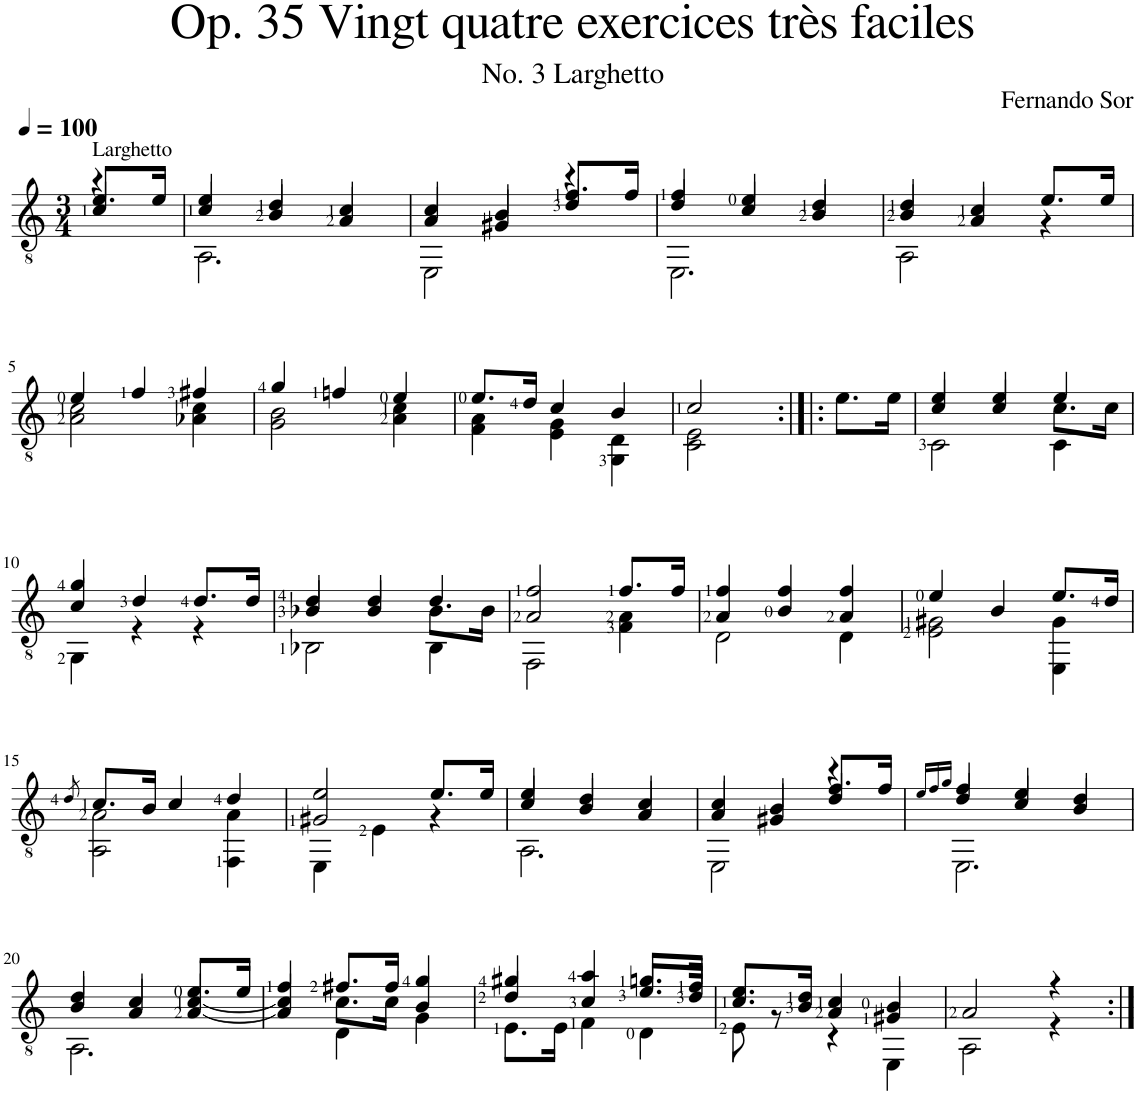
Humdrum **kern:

**kern
*part1
*staff1
*I"Classical Guitar
*I'Guit.
*clefGv2
*k[]
*M3/4
*MM100
=
*^
*	*^
!LO:TX:a:t=Larghetto	!	!
8.e/L	4r	4c/
16e/Jk	.	.
=1	=1	=1
4e/	2.AA\	4c/
4d/	.	4B/
4c/	.	4A/
=2	=2	=2
4c/	2EE\	4A/
4B/	.	4G#X/
8.f/L	4r	4d/
16f/Jk	.	.
=3	=3	=3
4f/	2.EE\	4d/
4e/	.	4c/
4d/	.	4B/
=4	=4	=4
4d/	2AA\	4B/
4c/	.	4A/
8.e/L	4r	4ryy
16e/Jk	.	.
*	*v	*v
!!LO:LB:g=z
=5	=5
4e/	2A\ 2c\
4f/	.
4f#X/	4A-X\ 4c\
=6	=6
4g/	2G\ 2B\
4fn/	.
4e/	4A\ 4c\
=7	=7
8.e/L	4F\ 4A\
16d/Jk	.
4c/	4E\ 4G\
4B/	4GG\ 4D\
=8	=8
2c/	2C\ 2E\
*v	*v
=8X1:|!|:
8.e\L
16e\Jk
=9
*^
*	*^
4e/	2C\	4c/
4e/	.	4c/
4e/	4C\	8.c\L
.	.	16c\Jk
!!LO:LB:g=z	!!	!!
=10	=10	=10
4g/	4GG\	4c/
4d/	4r	2ryy
8.d/L	4r	.
16d/Jk	.	.
=11	=11	=11
4d/	2BB-X\	4B-X/
4d/	.	4B-/
4d/	4BB-\	8.B-\L
.	.	16B-\Jk
*	*v	*v
=12	=12
2A/ 2f/	2FF\
8.f/L	4F\ 4A\
16f/Jk	.
=13	=13
4A/ 4f/	2D\
4B/ 4f/	.
4A/ 4f/	4D\
=14	=14
4e/	2E\ 2G#X\
4B/	.
8.e/L	4EE\ 4G#\
16d/Jk	.
!!LO:LB:g=z	!!
=15	=15
8qd/	.
8.c/L	2AA\ 2A\
16B/Jk	.
4c/	.
4d/	4FF\ 4A\
=16	=16
2G#X/ 2e/	4EE\
.	4E\
8.e/L	4r
16e/Jk	.
=17	=17
*	*^
4e/	2.AA\	4c/
4d/	.	4B/
4c/	.	4A/
=18	=18	=18
4c/	2EE\	4A/
4B/	.	4G#X/
8.f/L	4r	4d/
16f/Jk	.	.
=19	=19	=19
16qe/LL	.	.
16qf/	.	.
16qg/JJ	.	.
4f/	2.EE\	4d/
4e/	.	4c/
4d/	.	4B/
!!LO:LB:g=z	!!	!!
=20	=20	=20
4d/	2.AA\	4B/
4c/	.	4A/
8.e/L	.	[<4A/ [<4c/
16e/Jk	.	.
=21	=21	=21
4f/	4ryy	4A/] 4c/]
8.f#X/L	4D\	8.c\L
16f#/Jk	.	16c\Jk
4g/	4G\	4B/
=22	=22	=22
4g#X/	8.E\L	4d/
.	16E\Jk	.
4a/	4F\	4c/
8.gn/L	4D\	8.e/L
16f/Jk	.	16d/Jk
=23	=23	=23
8.c/ 8.e/L	8E\	2ryy
.	8r	.
16B/ 16d/Jk	.	.
4A/ 4c/	4r	.
4B/	4EE\	4G#X/
*	*v	*v
=24	=24
2A/	2AA\
4r	4r
*v	*v
=:|!
*-
